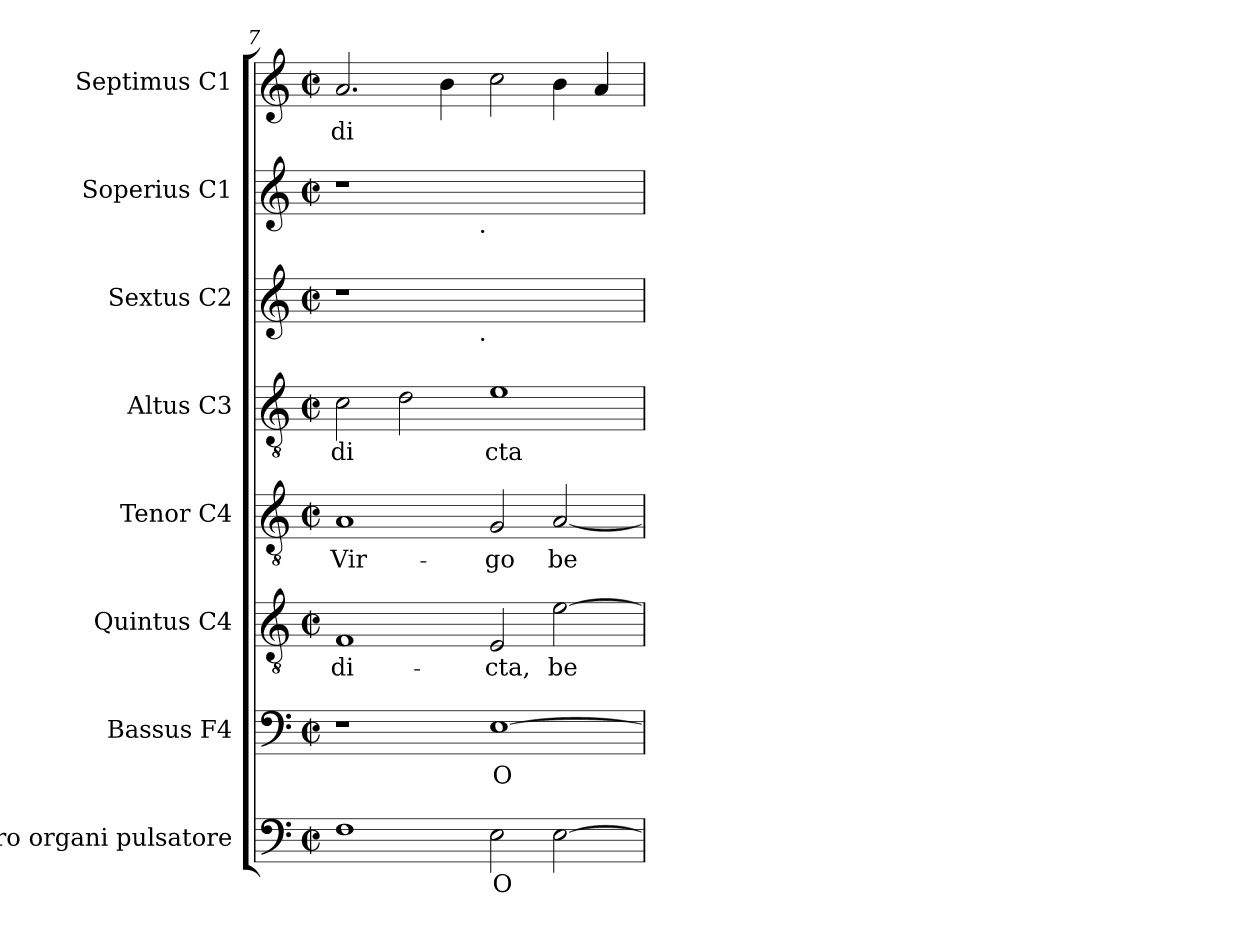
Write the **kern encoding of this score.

**kern	**text	**kern	**text	**kern	**text	**kern	**text	**kern	**text	**kern	**kern	**kern	**text
*part8	*part8	*part7	*part7	*part6	*part6	*part5	*part5	*part4	*part4	*part3	*part2	*part1	*part1
*staff8	*staff8	*staff7	*staff7	*staff6	*staff6	*staff5	*staff5	*staff4	*staff4	*staff3	*staff2	*staff1	*staff1
*I"pro organi  pulsatore	*	*I"Bassus  F4	*	*I"Quintus  C4	*	*I"Tenor  C4	*	*I"Altus  C3	*	*I"Sextus  C2	*I"Soperius  C1	*I"Septimus  C1	*
!!LO:PB:g=z
*clefF4	*	*clefF4	*	*clefGv2	*	*clefGv2	*	*clefGv2	*	*clefG2	*clefG2	*clefG2	*
*k[]	*	*k[]	*	*k[]	*	*k[]	*	*k[]	*	*k[]	*k[]	*k[]	*
*C:	*	*C:	*	*C:	*	*C:	*	*C:	*	*C:	*C:	*C:	*
*M2/2	*	*M2/2	*	*M2/2	*	*M2/2	*	*M2/2	*	*M2/2	*M2/2	*M2/2	*
*met(c|)	*	*met(c|)	*	*met(c|)	*	*met(c|)	*	*met(c|)	*	*met(c|)	*met(c|)	*met(c|)	*
=7	=7	=7	=7	=7	=7	=7	=7	=7	=7	=7	=7	=7	=7
!	!LO:LY:a:cj	!	!	!	!LO:LY:b:cj	!	!LO:LY:b:rj	!	!LO:LY:b:rj	!	!	!	!LO:LY:b:rj
*	*	*	*	*	*	*	*	*	*	*^	*^	*	*
1F	.	1r	.	1F	-di-	1A	Vir-	2c\	-di-	1r	2ryy	1r	2ryy	2.a/	-di-
!	!	!	!	!	!	!	!	!	!LO:LY:b:rj	!	!	!	!	!	!
.	.	.	.	.	.	.	.	2d\	--	.	4...ryy	.	4...ryy	.	.
!	!	!	!	!	!	!	!	!	!	!	!	!	!	!	!LO:LY:b:rj
.	.	.	.	.	.	.	.	.	.	.	.	.	.	4b\	--
!	!	!	!	!	!	!	!	!	!	!	!	!	!LO:TX:b:t=.	!	!
!	!	!	!	!	!	!	!	!	!	!	!LO:TX:b:t=.	!	!	!	!
.	.	.	.	.	.	.	.	.	.	.	1ryy	.	1ryy	.	.
!	!LO:LY:a:cj	!	!LO:LY:b:cj	!	!LO:LY:b:cj	!	!LO:LY:b:rj	!	!LO:LY:b:rj	!	!	!	!	!	!LO:LY:b:rj
2E\	O	[>1E	O	2E/	-cta,	2G/	-go	1e	-cta	1ryy	.	1ryy	.	2cc\	--
!	!LO:LY:a:cj	!	!	!	!LO:LY:b:cj	!	!LO:LY:b:rj	!	!	!	!	!	!	!	!LO:LY:b:rj
[>2E\	.	.	.	[>2e\	be-	[<2A/	be-	.	.	.	.	.	.	4b\	--
!	!	!	!	!	!	!	!	!	!	!	!	!	!	!	!LO:LY:b:rj
.	.	.	.	.	.	.	.	.	.	.	.	.	.	4a/	--
.	.	.	.	.	.	.	.	.	.	.	32ryy	.	32ryy	.	.
*	*	*	*	*	*	*	*	*	*	*v	*v	*	*	*	*
*	*	*	*	*	*	*	*	*	*	*	*v	*v	*	*
=	=	=	=	=	=	=	=	=	=	=	=	=	=
*-	*-	*-	*-	*-	*-	*-	*-	*-	*-	*-	*-	*-	*-
